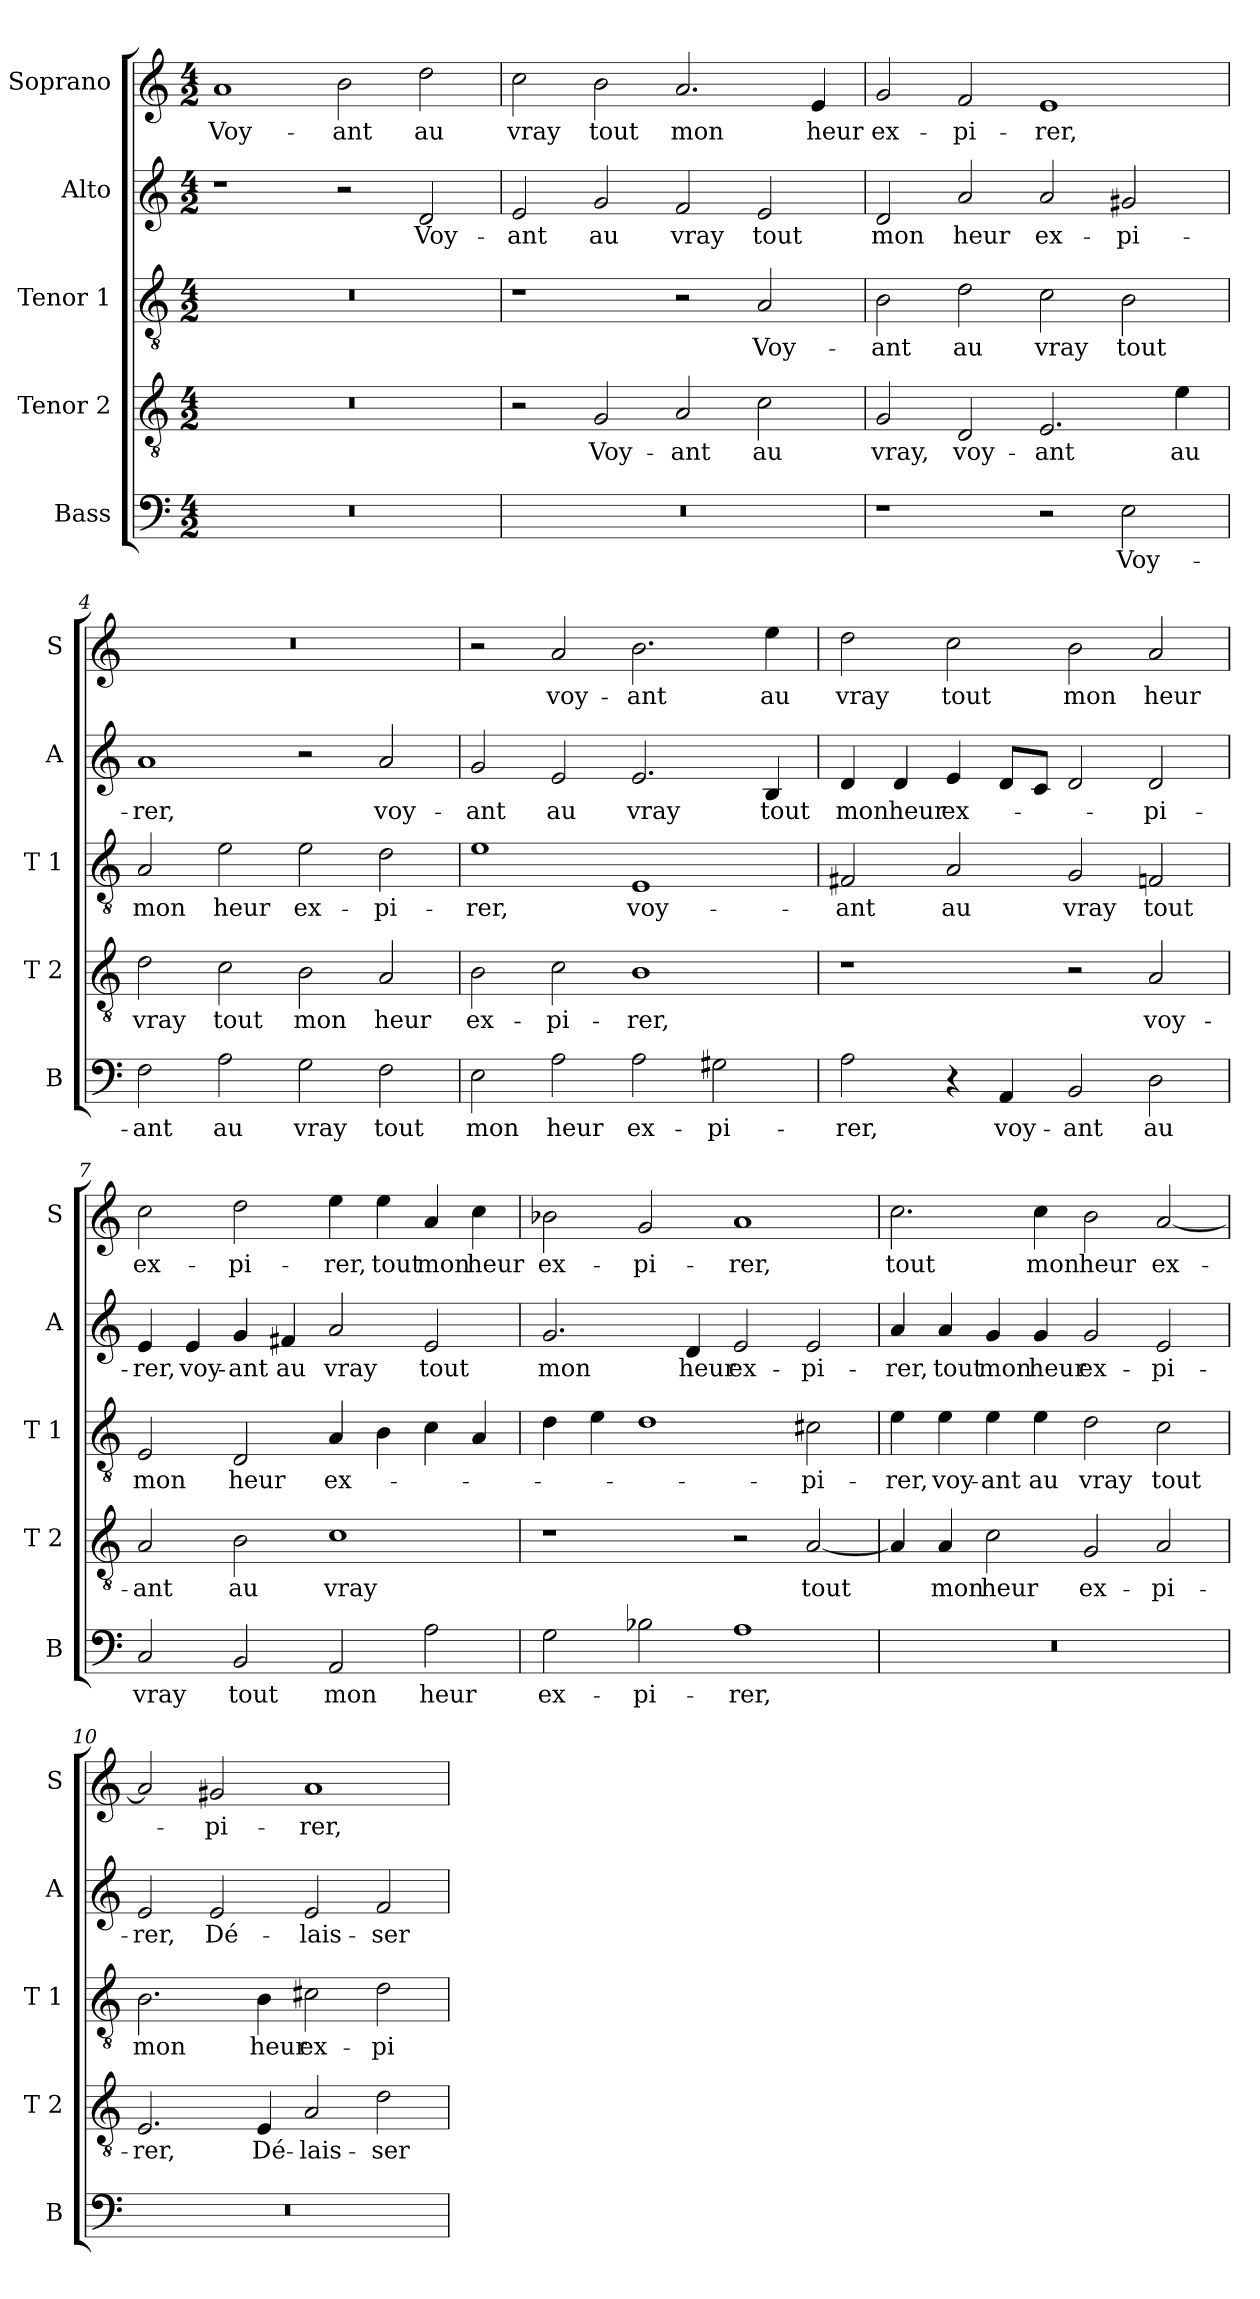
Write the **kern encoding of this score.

**kern	**text	**kern	**text	**kern	**text	**kern	**text	**kern	**text
*part5	*part5	*part4	*part4	*part3	*part3	*part2	*part2	*part1	*part1
*staff5	*staff5	*staff4	*staff4	*staff3	*staff3	*staff2	*staff2	*staff1	*staff1
*I"Bass	*	*I"Tenor 2	*	*I"Tenor 1	*	*I"Alto	*	*I"Soprano	*
*I'B	*	*I'T 2	*	*I'T 1	*	*I'A	*	*I'S	*
*clefF4	*	*clefGv2	*	*clefGv2	*	*clefG2	*	*clefG2	*
*k[]	*	*k[]	*	*k[]	*	*k[]	*	*k[]	*
*C:	*	*C:	*	*C:	*	*C:	*	*C:	*
*M4/2	*	*M4/2	*	*M4/2	*	*M4/2	*	*M4/2	*
=1	=1	=1	=1	=1	=1	=1	=1	=1	=1
!	!	!	!	!	!	!	!	!	!LO:LY:b
0r	.	0r	.	0r	.	1r	.	1a	Voy-
!	!	!	!	!	!	!	!	!	!LO:LY:b
.	.	.	.	.	.	2r	.	2b\	-ant
!	!	!	!	!	!	!	!LO:LY:b	!	!LO:LY:b
.	.	.	.	.	.	2d/	Voy-	2dd\	au
=2	=2	=2	=2	=2	=2	=2	=2	=2	=2
!	!	!	!	!	!	!	!LO:LY:b	!	!LO:LY:b
0r	.	2r	.	1r	.	2e/	-ant	2cc\	vray
!	!	!	!LO:LY:b	!	!	!	!LO:LY:b	!	!LO:LY:b
.	.	2G/	Voy-	.	.	2g/	au	2b\	tout
!	!	!	!LO:LY:b	!	!	!	!LO:LY:b	!	!LO:LY:b
.	.	2A/	-ant	2r	.	2f/	vray	2.a/	mon
!	!	!	!LO:LY:b	!	!LO:LY:b	!	!LO:LY:b	!	!
.	.	2c\	au	2A/	Voy-	2e/	tout	.	.
!	!	!	!	!	!	!	!	!	!LO:LY:b
.	.	.	.	.	.	.	.	4e/	heur
=3	=3	=3	=3	=3	=3	=3	=3	=3	=3
!	!	!	!LO:LY:b	!	!LO:LY:b	!	!LO:LY:b	!	!LO:LY:b
1r	.	2G/	vray,	2B\	-ant	2d/	mon	2g/	ex-
!	!	!	!LO:LY:b	!	!LO:LY:b	!	!LO:LY:b	!	!LO:LY:b
.	.	2D/	voy-	2d\	au	2a/	heur	2f/	-pi-
!	!	!	!LO:LY:b	!	!LO:LY:b	!	!LO:LY:b	!	!LO:LY:b
2r	.	2.E/	-ant	2c\	vray	2a/	ex-	1e	-rer,
!	!LO:LY:b	!	!	!	!LO:LY:b	!	!LO:LY:b	!	!
2E\	Voy-	.	.	2B\	tout	2g#X/	-pi-	.	.
!	!	!	!LO:LY:b	!	!	!	!	!	!
.	.	4e\	au	.	.	.	.	.	.
=4	=4	=4	=4	=4	=4	=4	=4	=4	=4
!	!LO:LY:b	!	!LO:LY:b	!	!LO:LY:b	!	!LO:LY:b	!	!
2F\	-ant	2d\	vray	2A/	mon	1a	-rer,	0r	.
!	!LO:LY:b	!	!LO:LY:b	!	!LO:LY:b	!	!	!	!
2A\	au	2c\	tout	2e\	heur	.	.	.	.
!	!LO:LY:b	!	!LO:LY:b	!	!LO:LY:b	!	!	!	!
2G\	vray	2B\	mon	2e\	ex-	2r	.	.	.
!	!LO:LY:b	!	!LO:LY:b	!	!LO:LY:b	!	!LO:LY:b	!	!
2F\	tout	2A/	heur	2d\	-pi-	2a/	voy-	.	.
!!LO:LB:g=z
=5	=5	=5	=5	=5	=5	=5	=5	=5	=5
!	!LO:LY:b	!	!LO:LY:b	!	!LO:LY:b	!	!LO:LY:b	!	!
2E\	mon	2B\	ex-	1e	-rer,	2g/	-ant	2r	.
!	!LO:LY:b	!	!LO:LY:b	!	!	!	!LO:LY:b	!	!LO:LY:b
2A\	heur	2c\	-pi-	.	.	2e/	au	2a/	voy-
!	!LO:LY:b	!	!LO:LY:b	!	!LO:LY:b	!	!LO:LY:b	!	!LO:LY:b
2A\	ex-	1B	-rer,	1E	voy-	2.e/	vray	2.b\	-ant
!	!LO:LY:b	!	!	!	!	!	!	!	!
2G#X\	-pi-	.	.	.	.	.	.	.	.
!	!	!	!	!	!	!	!LO:LY:b	!	!LO:LY:b
.	.	.	.	.	.	4B/	tout	4ee\	au
=6	=6	=6	=6	=6	=6	=6	=6	=6	=6
!	!LO:LY:b	!	!	!	!LO:LY:b	!	!LO:LY:b	!	!LO:LY:b
2A\	-rer,	1r	.	2F#X/	-ant	4d/	mon	2dd\	vray
!	!	!	!	!	!	!	!LO:LY:b	!	!
.	.	.	.	.	.	4d/	heur	.	.
!	!	!	!	!	!LO:LY:b	!	!LO:LY:b	!	!LO:LY:b
4r	.	.	.	2A/	au	4e/	ex-	2cc\	tout
!	!LO:LY:b	!	!	!	!	!	!	!	!
4AA/	voy-	.	.	.	.	8d/L	.	.	.
.	.	.	.	.	.	8c/J	.	.	.
!	!LO:LY:b	!	!	!	!LO:LY:b	!	!	!	!LO:LY:b
2BB/	-ant	2r	.	2G/	vray	2d/	.	2b\	mon
!	!LO:LY:b	!	!LO:LY:b	!	!LO:LY:b	!	!LO:LY:b	!	!LO:LY:b
2D\	au	2A/	voy-	2Fn/	tout	2d/	-pi-	2a/	heur
=7	=7	=7	=7	=7	=7	=7	=7	=7	=7
!	!LO:LY:b	!	!LO:LY:b	!	!LO:LY:b	!	!LO:LY:b	!	!LO:LY:b
2C/	vray	2A/	-ant	2E/	mon	4e/	-rer,	2cc\	ex-
!	!	!	!	!	!	!	!LO:LY:b	!	!
.	.	.	.	.	.	4e/	voy-	.	.
!	!LO:LY:b	!	!LO:LY:b	!	!LO:LY:b	!	!LO:LY:b	!	!LO:LY:b
2BB/	tout	2B\	au	2D/	heur	4g/	-ant	2dd\	-pi-
!	!	!	!	!	!	!	!LO:LY:b	!	!
.	.	.	.	.	.	4f#X/	au	.	.
!	!LO:LY:b	!	!LO:LY:b	!	!LO:LY:b	!	!LO:LY:b	!	!LO:LY:b
2AA/	mon	1c	vray	4A/	ex-	2a/	vray	4ee\	-rer,
!	!	!	!	!	!	!	!	!	!LO:LY:b
.	.	.	.	4B\	.	.	.	4ee\	tout
!	!LO:LY:b	!	!	!	!	!	!LO:LY:b	!	!LO:LY:b
2A\	heur	.	.	4c\	.	2e/	tout	4a/	mon
!	!	!	!	!	!	!	!	!	!LO:LY:b
.	.	.	.	4A/	.	.	.	4cc\	heur
!!LO:LB:g=z
=8	=8	=8	=8	=8	=8	=8	=8	=8	=8
!	!LO:LY:b	!	!	!	!	!	!LO:LY:b	!	!LO:LY:b
2G\	ex-	1r	.	4d\	.	2.g/	mon	2b-X\	ex-
.	.	.	.	4e\	.	.	.	.	.
!	!LO:LY:b	!	!	!	!	!	!	!	!LO:LY:b
2B-X\	-pi-	.	.	1d	.	.	.	2g/	-pi-
!	!	!	!	!	!	!	!LO:LY:b	!	!
.	.	.	.	.	.	4d/	heur	.	.
!	!LO:LY:b	!	!	!	!	!	!LO:LY:b	!	!LO:LY:b
1A	-rer,	2r	.	.	.	2e/	ex-	1a	-rer,
!	!	!	!LO:LY:b	!	!LO:LY:b	!	!LO:LY:b	!	!
.	.	[2A/	tout	2c#X\	-pi-	2e/	-pi-	.	.
=9	=9	=9	=9	=9	=9	=9	=9	=9	=9
!	!	!	!	!	!LO:LY:b	!	!LO:LY:b	!	!LO:LY:b
0r	.	4A/]	.	4e\	-rer,	4a/	-rer,	2.cc\	tout
!	!	!	!LO:LY:b	!	!LO:LY:b	!	!LO:LY:b	!	!
.	.	4A/	mon	4e\	voy-	4a/	tout	.	.
!	!	!	!LO:LY:b	!	!LO:LY:b	!	!LO:LY:b	!	!
.	.	2c\	heur	4e\	-ant	4g/	mon	.	.
!	!	!	!	!	!LO:LY:b	!	!LO:LY:b	!	!LO:LY:b
.	.	.	.	4e\	au	4g/	heur	4cc\	mon
!	!	!	!LO:LY:b	!	!LO:LY:b	!	!LO:LY:b	!	!LO:LY:b
.	.	2G/	ex-	2d\	vray	2g/	ex-	2b\	heur
!	!	!	!LO:LY:b	!	!LO:LY:b	!	!LO:LY:b	!	!LO:LY:b
.	.	2A/	-pi-	2c\	tout	2e/	-pi-	[2a/	ex-
=10	=10	=10	=10	=10	=10	=10	=10	=10	=10
!	!	!	!LO:LY:b	!	!LO:LY:b	!	!LO:LY:b	!	!
0r	.	2.E/	-rer,	2.B\	mon	2e/	-rer,	2a/]	.
!	!	!	!	!	!	!	!LO:LY:b	!	!LO:LY:b
.	.	.	.	.	.	2e/	Dé-	2g#X/	-pi-
!	!	!	!LO:LY:b	!	!LO:LY:b	!	!	!	!
.	.	4E/	Dé-	4B\	heur	.	.	.	.
!	!	!	!LO:LY:b	!	!LO:LY:b	!	!LO:LY:b	!	!LO:LY:b
.	.	2A/	-lais-	2c#X\	ex-	2e/	-lais-	1a	-rer,
!	!	!	!LO:LY:b	!	!LO:LY:b	!	!LO:LY:b	!	!
.	.	2d\	-ser	2d\	-pi-	2f/	-ser	.	.
=	=	=	=	=	=	=	=	=	=
*-	*-	*-	*-	*-	*-	*-	*-	*-	*-
